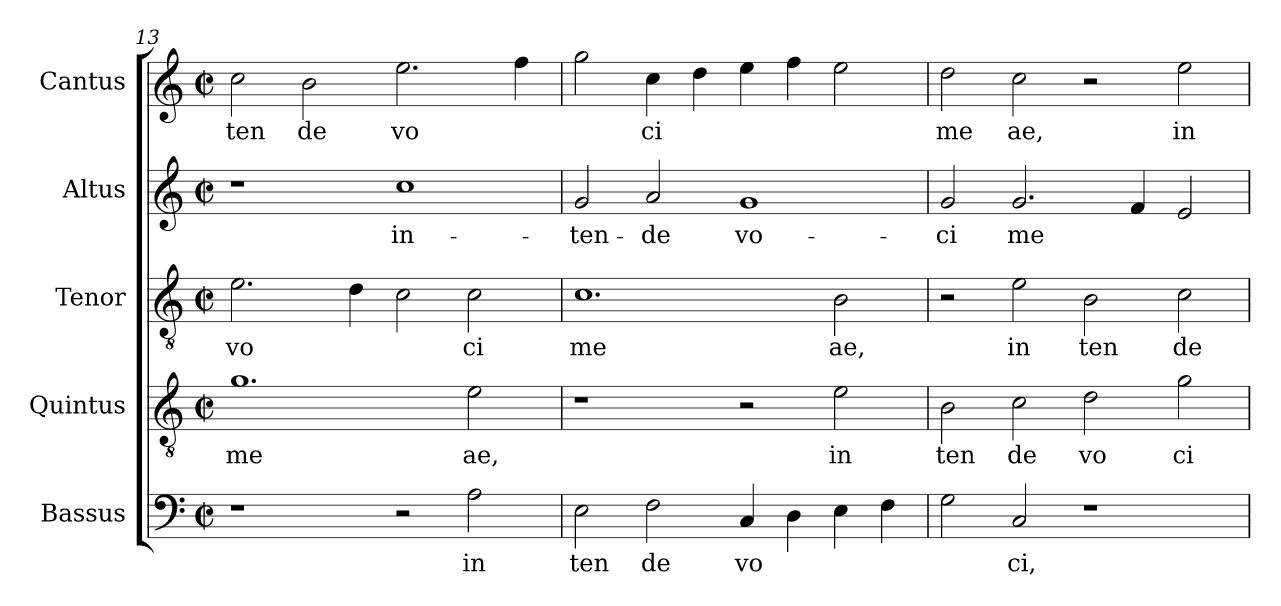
**kern	**text	**kern	**text	**kern	**text	**kern	**text	**kern	**text
*part5	*part5	*part4	*part4	*part3	*part3	*part2	*part2	*part1	*part1
*staff5	*staff5	*staff4	*staff4	*staff3	*staff3	*staff2	*staff2	*staff1	*staff1
*I"Bassus	*	*I"Quintus	*	*I"Tenor	*	*I"Altus	*	*I"Cantus	*
*I'Bassus	*	*I'Quintus	*	*I'Tenor	*	*I'Altus	*	*I'Cantus	*
!!LO:LB:g=z
*clefF4	*	*clefGv2	*	*clefGv2	*	*clefG2	*	*clefG2	*
*k[]	*	*k[]	*	*k[]	*	*k[]	*	*k[]	*
*C:	*	*C:	*	*C:	*	*C:	*	*C:	*
*M2/2	*	*M2/2	*	*M2/2	*	*M2/2	*	*M2/2	*
*met(c|)	*	*met(c|)	*	*met(c|)	*	*met(c|)	*	*met(c|)	*
=13	=13	=13	=13	=13	=13	=13	=13	=13	=13
!	!	!	!LO:LY:b:cj	!	!LO:LY:b:cj	!	!	!	!LO:LY:b:cj
1r	.	1.g	me	2.e\	vo	1r	.	2cc\	ten
!	!	!	!	!	!	!	!	!	!LO:LY:b:cj
.	.	.	.	.	.	.	.	2b\	de
!	!	!	!	!	!LO:LY:b:cj	!	!	!	!
.	.	.	.	4d\	.	.	.	.	.
!	!	!	!	!	!LO:LY:b:cj	!	!LO:LY:b:cj	!	!LO:LY:b:cj
2r	.	.	.	2c\	.	1cc	in-	2.ee\	vo
!	!LO:LY:b:cj	!	!LO:LY:b:cj	!	!LO:LY:b:cj	!	!	!	!
2A\	in	2e\	ae,	2c\	ci	.	.	.	.
!	!	!	!	!	!	!	!	!	!LO:LY:b:cj
.	.	.	.	.	.	.	.	4ff\	.
=14	=14	=14	=14	=14	=14	=14	=14	=14	=14
!	!LO:LY:b:cj	!	!	!	!LO:LY:b:cj	!	!LO:LY:b:cj	!	!LO:LY:b:cj
2E\	ten	1r	.	1.c	me	2g/	-ten-	2gg\	.
!	!LO:LY:b:cj	!	!	!	!	!	!LO:LY:b:cj	!	!LO:LY:b:cj
2F\	de	.	.	.	.	2a/	-de	4cc\	ci
!	!	!	!	!	!	!	!	!	!LO:LY:b:cj
.	.	.	.	.	.	.	.	4dd\	.
!	!LO:LY:b:cj	!	!	!	!	!	!LO:LY:b:cj	!	!LO:LY:b:cj
4C/	vo	2r	.	.	.	1g	vo-	4ee\	.
!	!LO:LY:b:cj	!	!	!	!	!	!	!	!LO:LY:b:cj
4D\	.	.	.	.	.	.	.	4ff\	.
!	!LO:LY:b:cj	!	!LO:LY:b:cj	!	!LO:LY:b:cj	!	!	!	!LO:LY:b:cj
4E\	.	2e\	in	2B\	ae,	.	.	2ee\	.
!	!LO:LY:b:cj	!	!	!	!	!	!	!	!
4F\	.	.	.	.	.	.	.	.	.
=15	=15	=15	=15	=15	=15	=15	=15	=15	=15
!	!LO:LY:b:cj	!	!LO:LY:b:cj	!	!	!	!LO:LY:b:cj	!	!LO:LY:b:cj
2G\	.	2B\	ten	2r	.	2g/	-ci	2dd\	me
!	!LO:LY:b:cj	!	!LO:LY:b:cj	!	!LO:LY:b:cj	!	!LO:LY:b:cj	!	!LO:LY:b:cj
2C/	ci,	2c\	de	2e\	in	2.g/	me-	2cc\	ae,
!	!	!	!LO:LY:b:cj	!	!LO:LY:b:cj	!	!	!	!
1r	.	2d\	vo	2B\	ten	.	.	2r	.
!	!	!	!	!	!	!	!LO:LY:b:cj	!	!
.	.	.	.	.	.	4f/	--	.	.
!	!	!	!LO:LY:b:cj	!	!LO:LY:b:cj	!	!LO:LY:b:cj	!	!LO:LY:b:cj
.	.	2g\	ci	2c\	de	2e/	--	2ee\	in
=	=	=	=	=	=	=	=	=	=
*-	*-	*-	*-	*-	*-	*-	*-	*-	*-
